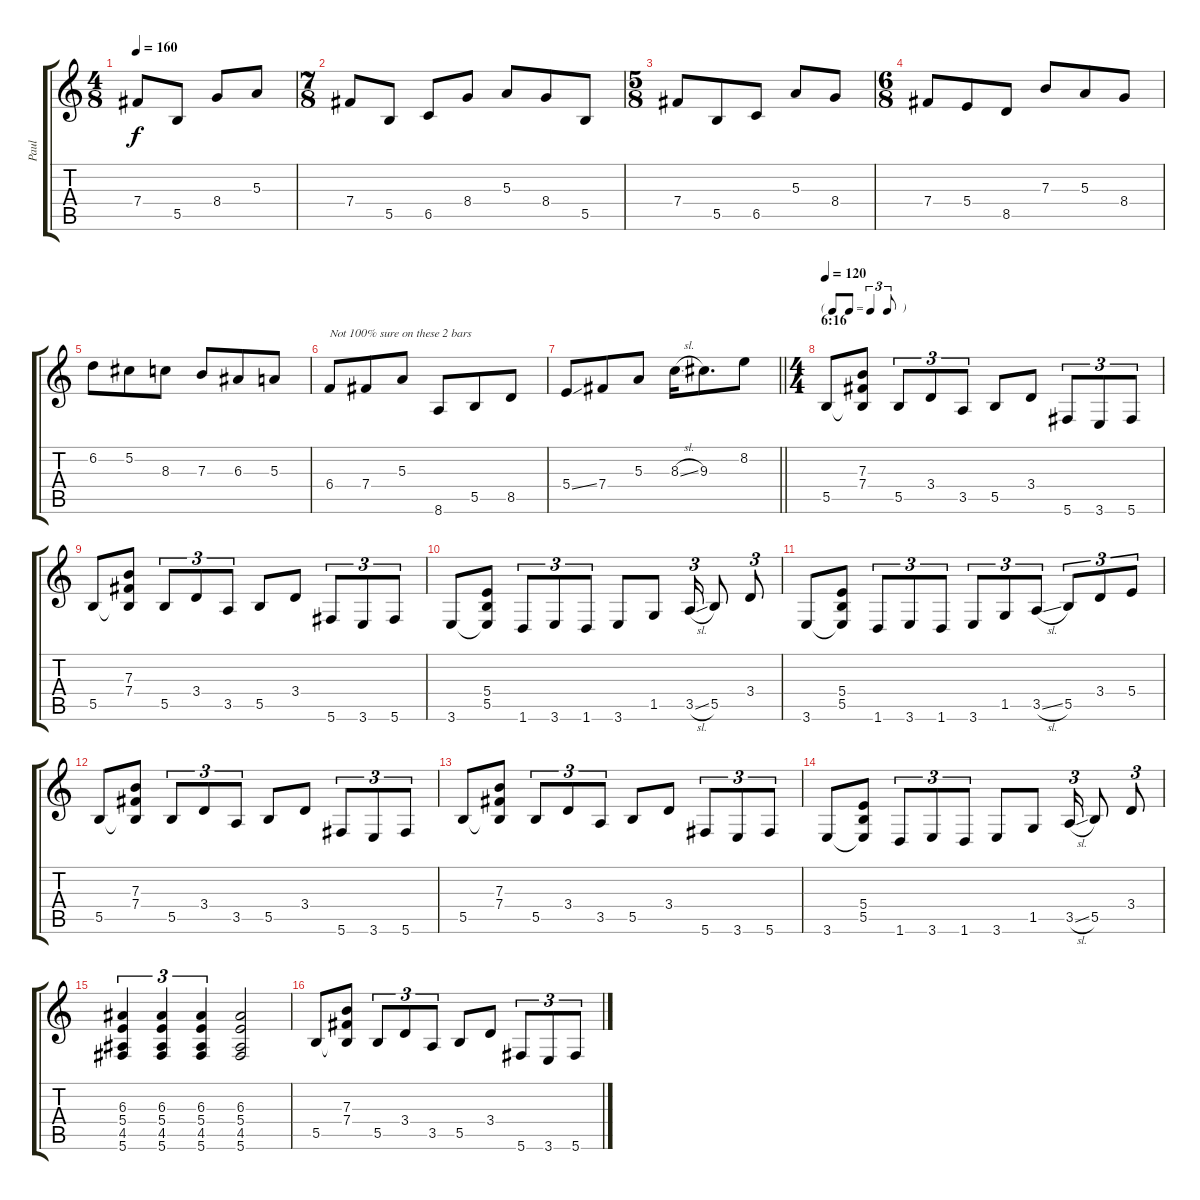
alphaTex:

\track ("Paul" "Paul") {instrument distortionguitar}
\staff {score tabs}
\tuning (Db4 Ab3 E3 B2 Gb2 Db2) {hide}
\ts (4 8)
\tempo 160
\clef g2
\ks c
7.4.8{dy f beam merge} 5.5.8{beam split} 8.4.8{beam merge} 5.3.8 |
\ts (7 8)
7.4.8{beam merge} 5.5.8{beam split} 6.5.8{beam merge} 8.4.8{beam split} 5.3.8{beam merge} 8.4.8{beam merge} 5.5.8 |
\ts (5 8)
7.4.8{beam merge} 5.5.8{beam merge} 6.5.8{beam split} 5.3.8{beam merge} 8.4.8 |
\ts (6 8)
7.4.8 5.4.8 8.5.8 7.3.8 5.3.8 8.4.8 |
6.2.8 5.2.8 8.3.8 7.3.8 6.3.8 5.3.8 |
6.4.8{txt "Not 100% sure on these 2 bars"} 7.4.8 5.3.8 8.6.8 5.5.8 8.5.8 |
\barLineRight lightlight
5.4{ss}.8 7.4.8 5.3.8 8.3{sl}.16 9.3.8{d} 8.2.8 |
\ts (4 4)
\tf triplet8th
\section ("" "6:16")
\tempo 120
5.5.8{balance 14} (7.3 7.4 5.5{t}).8 5.5.8{tu (3 2)} 3.4.8{tu (3 2)} 3.5.8{tu (3 2)} 5.5.8 3.4.8 5.6.8{tu (3 2)} 3.6.8{tu (3 2)} 5.6.8{tu (3 2)} |
5.5.8 (7.3 7.4 5.5{t}).8 5.5.8{tu (3 2)} 3.4.8{tu (3 2)} 3.5.8{tu (3 2)} 5.5.8 3.4.8 5.6.8{tu (3 2)} 3.6.8{tu (3 2)} 5.6.8{tu (3 2)} |
3.6.8 (5.4 5.5 3.6{t}).8 1.6.8{tu (3 2)} 3.6.8{tu (3 2)} 1.6.8{tu (3 2)} 3.6.8 1.5.8 3.5{sl}.16{tu (3 2)} 5.5.8 3.4.8{tu (3 2)} |
3.6.8 (5.4 5.5 3.6{t}).8 1.6.8{tu (3 2)} 3.6.8{tu (3 2)} 1.6.8{tu (3 2)} 3.6.8{tu (3 2)} 1.5.8{tu (3 2)} 3.5{sl}.8{tu (3 2)} 5.5.8{tu (3 2)} 3.4.8{tu (3 2)} 5.4.8{tu (3 2)} |
5.5.8 (7.3 7.4 5.5{t}).8 5.5.8{tu (3 2)} 3.4.8{tu (3 2)} 3.5.8{tu (3 2)} 5.5.8 3.4.8 5.6.8{tu (3 2)} 3.6.8{tu (3 2)} 5.6.8{tu (3 2)} |
5.5.8 (7.3 7.4 5.5{t}).8 5.5.8{tu (3 2)} 3.4.8{tu (3 2)} 3.5.8{tu (3 2)} 5.5.8 3.4.8 5.6.8{tu (3 2)} 3.6.8{tu (3 2)} 5.6.8{tu (3 2)} |
3.6.8 (5.4 5.5 3.6{t}).8 1.6.8{tu (3 2)} 3.6.8{tu (3 2)} 1.6.8{tu (3 2)} 3.6.8 1.5.8 3.5{sl}.16{tu (3 2)} 5.5.8 3.4.8{tu (3 2)} |
(6.3 5.4 4.5 5.6).4{tu (3 2) volume 12 balance 2 instrument distortionguitar} (6.3 5.4 4.5 5.6).4{tu (3 2)} (6.3 5.4 4.5 5.6).4{tu (3 2)} (6.3 5.4 4.5 5.6).2 |
5.5.8 (7.3 7.4 5.5{t}).8 5.5.8{tu (3 2)} 3.4.8{tu (3 2)} 3.5.8{tu (3 2)} 5.5.8 3.4.8 5.6.8{tu (3 2)} 3.6.8{tu (3 2)} 5.6.8{tu (3 2)}
